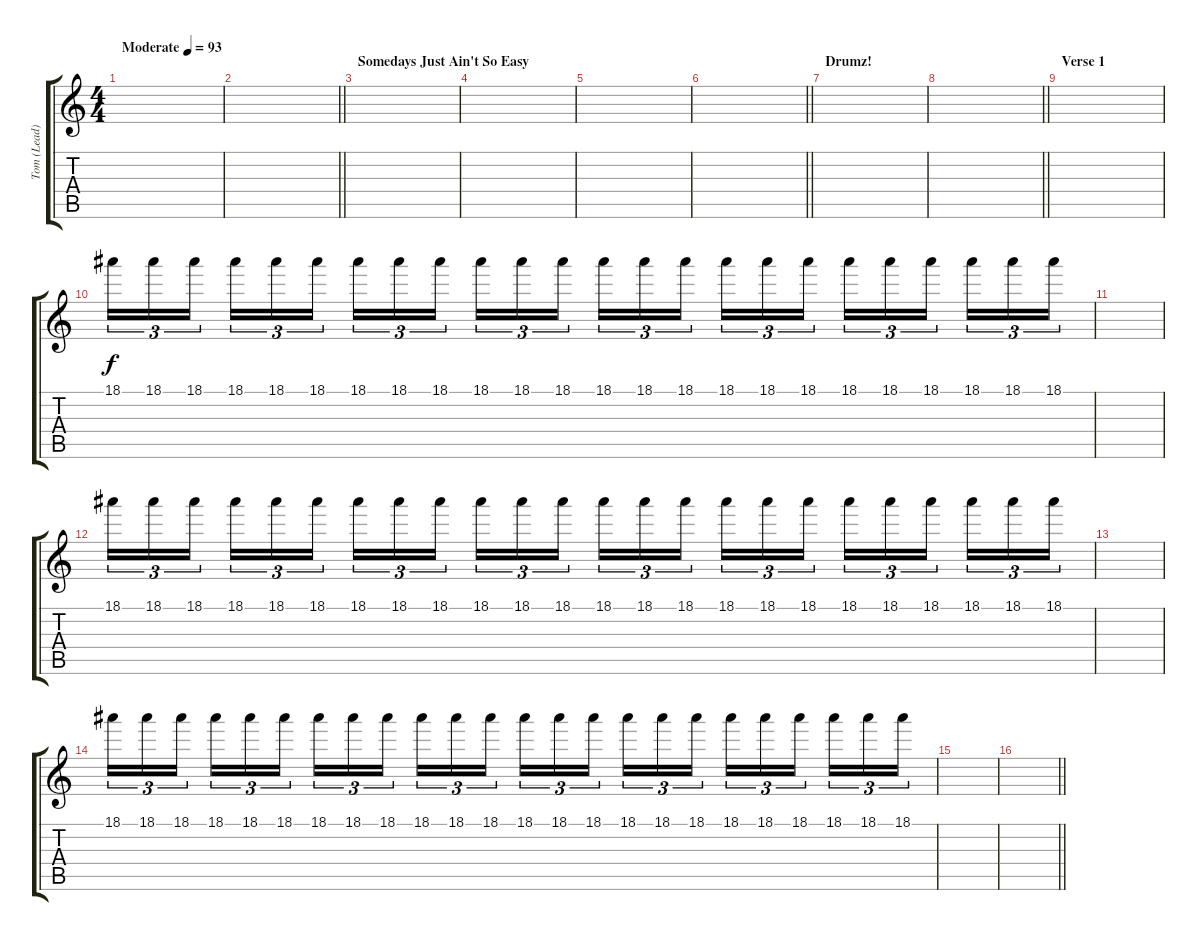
\track ("Tom (Lead)" "Tom (Lead)") {instrument overdrivenguitar}
\staff {score tabs}
\tuning (E4 B3 G3 D3 A2 D2) {hide}
\ts (4 4)
\tempo (93 "Moderate")
\clef g2
\ks c
|
\barLineRight lightlight
|
\section ("" "Somedays Just Ain't So Easy")
|
|
|
\barLineRight lightlight
|
\section ("" "Drumz!")
|
\barLineRight lightlight
|
\section ("" "Verse 1")
|
18.1.16{tu (3 2)} 18.1.16{tu (3 2)} 18.1.16{tu (3 2) beam splitsecondary} 18.1.16{tu (3 2)} 18.1.16{tu (3 2)} 18.1.16{tu (3 2)} 18.1.16{tu (3 2)} 18.1.16{tu (3 2)} 18.1.16{tu (3 2) beam splitsecondary} 18.1.16{tu (3 2)} 18.1.16{tu (3 2)} 18.1.16{tu (3 2)} 18.1.16{tu (3 2)} 18.1.16{tu (3 2)} 18.1.16{tu (3 2) beam splitsecondary} 18.1.16{tu (3 2)} 18.1.16{tu (3 2)} 18.1.16{tu (3 2)} 18.1.16{tu (3 2)} 18.1.16{tu (3 2)} 18.1.16{tu (3 2) beam splitsecondary} 18.1.16{tu (3 2)} 18.1.16{tu (3 2)} 18.1.16{tu (3 2)} |
|
18.1.16{tu (3 2)} 18.1.16{tu (3 2)} 18.1.16{tu (3 2) beam splitsecondary} 18.1.16{tu (3 2)} 18.1.16{tu (3 2)} 18.1.16{tu (3 2)} 18.1.16{tu (3 2)} 18.1.16{tu (3 2)} 18.1.16{tu (3 2) beam splitsecondary} 18.1.16{tu (3 2)} 18.1.16{tu (3 2)} 18.1.16{tu (3 2)} 18.1.16{tu (3 2)} 18.1.16{tu (3 2)} 18.1.16{tu (3 2) beam splitsecondary} 18.1.16{tu (3 2)} 18.1.16{tu (3 2)} 18.1.16{tu (3 2)} 18.1.16{tu (3 2)} 18.1.16{tu (3 2)} 18.1.16{tu (3 2) beam splitsecondary} 18.1.16{tu (3 2)} 18.1.16{tu (3 2)} 18.1.16{tu (3 2)} |
|
18.1.16{tu (3 2)} 18.1.16{tu (3 2)} 18.1.16{tu (3 2) beam splitsecondary} 18.1.16{tu (3 2)} 18.1.16{tu (3 2)} 18.1.16{tu (3 2)} 18.1.16{tu (3 2)} 18.1.16{tu (3 2)} 18.1.16{tu (3 2) beam splitsecondary} 18.1.16{tu (3 2)} 18.1.16{tu (3 2)} 18.1.16{tu (3 2)} 18.1.16{tu (3 2)} 18.1.16{tu (3 2)} 18.1.16{tu (3 2) beam splitsecondary} 18.1.16{tu (3 2)} 18.1.16{tu (3 2)} 18.1.16{tu (3 2)} 18.1.16{tu (3 2)} 18.1.16{tu (3 2)} 18.1.16{tu (3 2) beam splitsecondary} 18.1.16{tu (3 2)} 18.1.16{tu (3 2)} 18.1.16{tu (3 2)} |
|
\barLineRight lightlight
